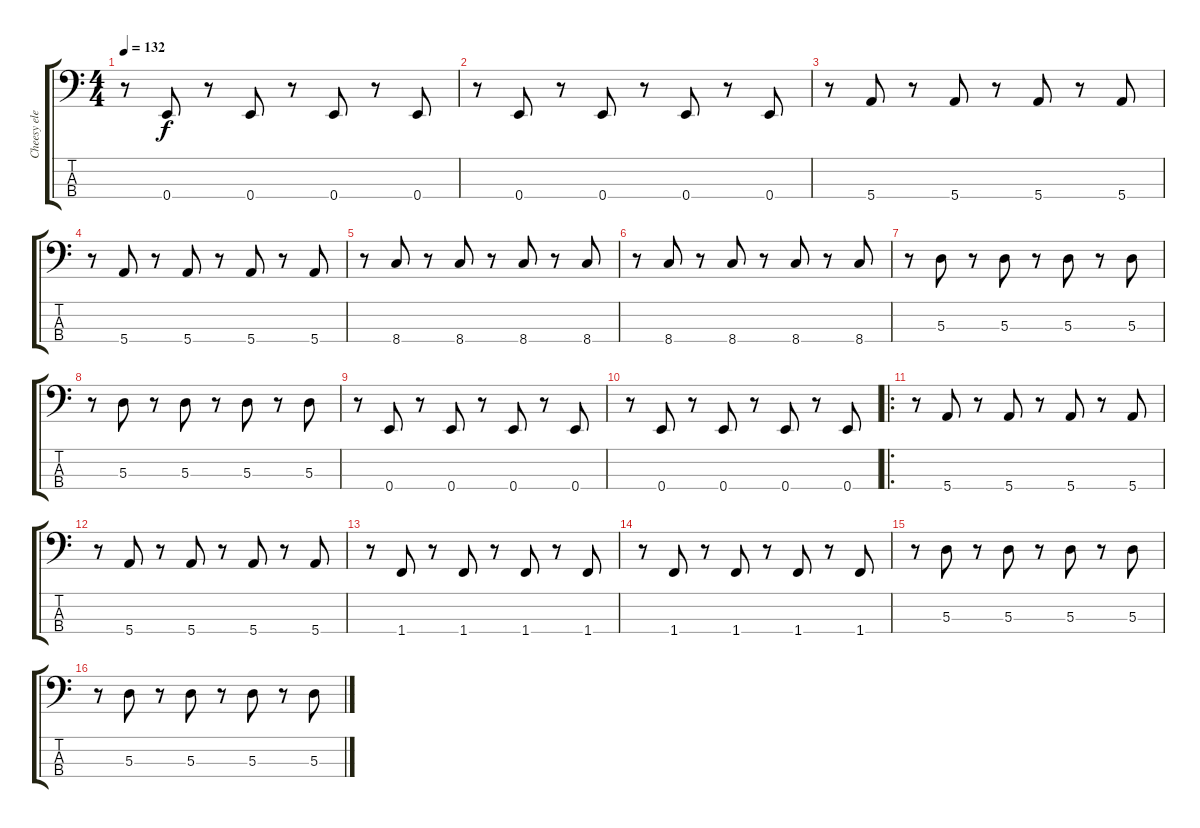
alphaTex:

\track ("Cheesy electronic bass line" "Cheesy ele") {instrument electricbassfinger}
\staff {score tabs}
\tuning (G2 D2 A1 E1) {hide}
\ts (4 4)
\tempo 132
\clef f4
\ks c
r.8{dy f} 0.4.8 r.8 0.4.8 r.8 0.4.8 r.8 0.4.8 |
r.8 0.4.8 r.8 0.4.8 r.8 0.4.8 r.8 0.4.8 |
r.8 5.4.8 r.8 5.4.8 r.8 5.4.8 r.8 5.4.8 |
r.8 5.4.8 r.8 5.4.8 r.8 5.4.8 r.8 5.4.8 |
r.8 8.4.8 r.8 8.4.8 r.8 8.4.8 r.8 8.4.8 |
r.8 8.4.8 r.8 8.4.8 r.8 8.4.8 r.8 8.4.8 |
r.8 5.3.8 r.8 5.3.8 r.8 5.3.8 r.8 5.3.8 |
r.8 5.3.8 r.8 5.3.8 r.8 5.3.8 r.8 5.3.8 |
r.8 0.4.8 r.8 0.4.8 r.8 0.4.8 r.8 0.4.8 |
r.8 0.4.8 r.8 0.4.8 r.8 0.4.8 r.8 0.4.8 |
\ro
r.8 5.4.8 r.8 5.4.8 r.8 5.4.8 r.8 5.4.8 |
r.8 5.4.8 r.8 5.4.8 r.8 5.4.8 r.8 5.4.8 |
r.8 1.4.8 r.8 1.4.8 r.8 1.4.8 r.8 1.4.8 |
r.8 1.4.8 r.8 1.4.8 r.8 1.4.8 r.8 1.4.8 |
r.8 5.3.8 r.8 5.3.8 r.8 5.3.8 r.8 5.3.8 |
r.8 5.3.8 r.8 5.3.8 r.8 5.3.8 r.8 5.3.8
